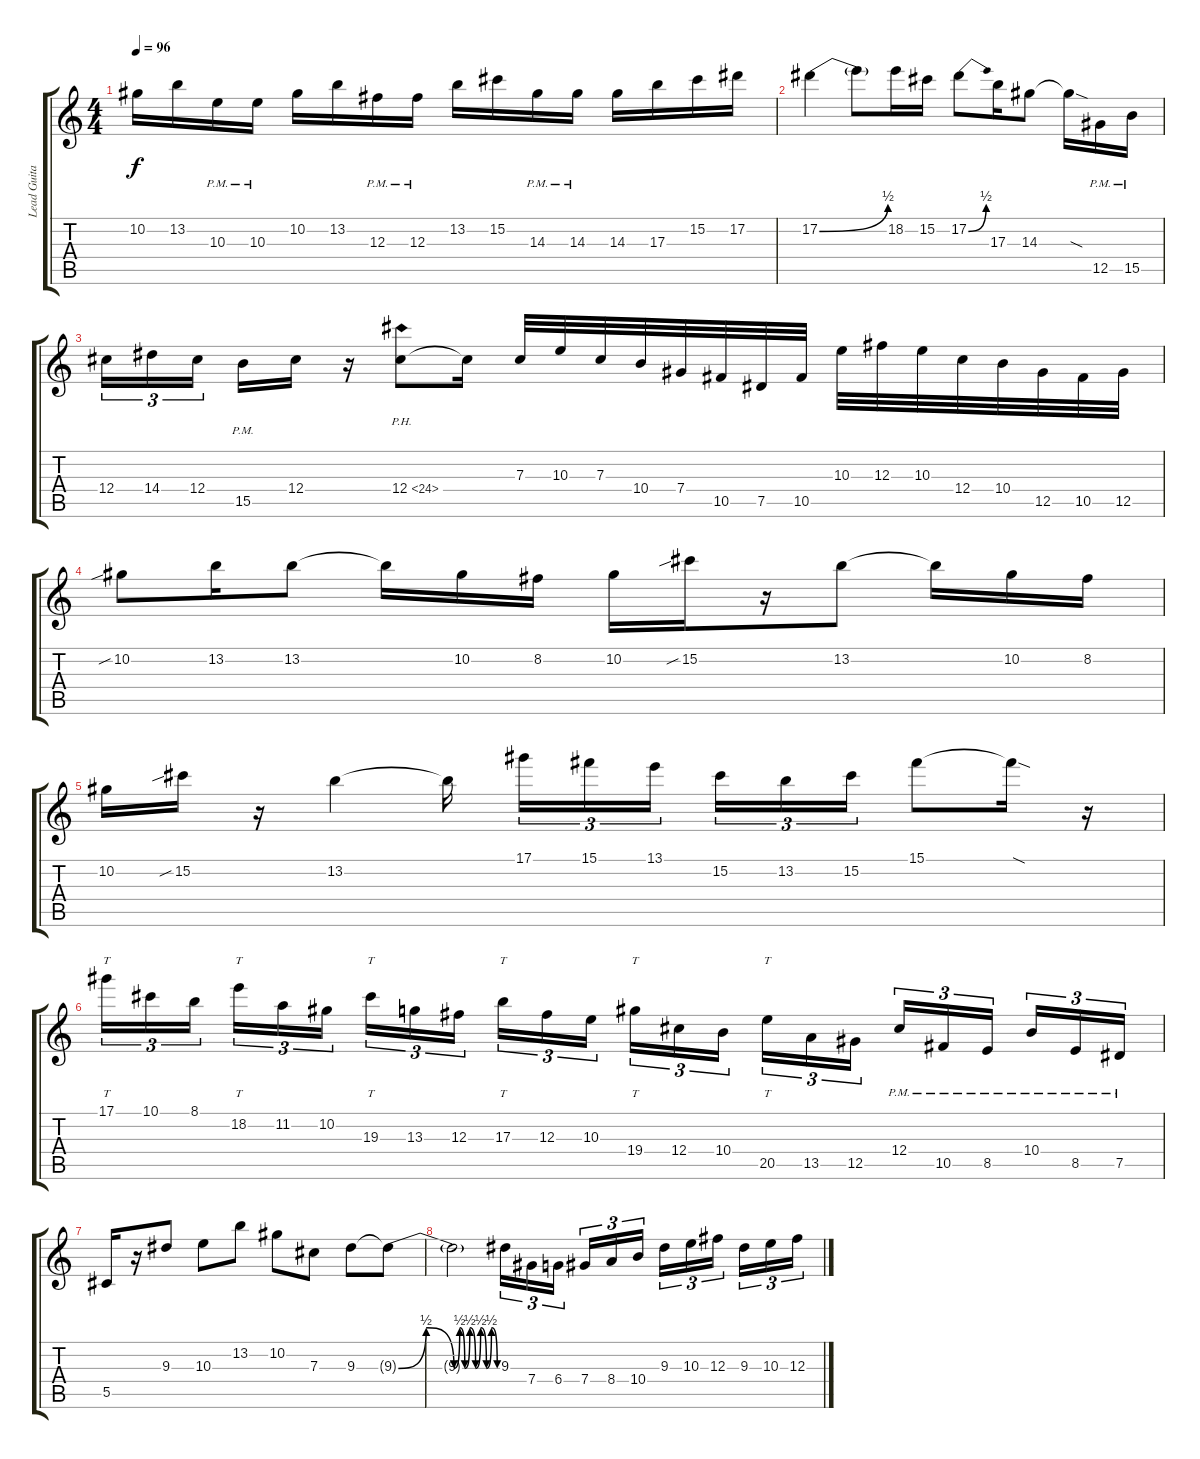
\track ("Lead Guitar" "Lead Guita") {instrument distortionguitar}
\staff {score tabs}
\tuning (Eb4 Bb3 Gb3 Db3 Ab2 Db2) {hide}
\ts (4 4)
\tempo 96
\clef g2
\ks c
10.2.16{dy f} 13.2.16 10.3{pm}.16 10.3{pm}.16 10.2.16 13.2.16 12.3{pm}.16 12.3{pm}.16 13.2.16 15.2.16 14.3{pm}.16 14.3{pm}.16 14.3.16 17.3.16 15.2.16 17.2.16 |
17.2{be (bend 0 0 60 2)}.4 17.2{t}.8 18.2.16 15.2.16 17.2{be (bend 0 0 60 2)}.8 17.3.16 14.3.8 14.3{sod t}.16 12.5{pm}.16 15.5{pm}.16 |
12.4.16{tu (3 2)} 14.4.16{tu (3 2)} 12.4.16{tu (3 2) beam splitsecondary} 15.5{pm}.16 12.4.16 r.16 12.4{ph 12}.8 12.4{t}.16 7.3.32 10.3.32 7.3.32 10.4.32 7.4.32 10.5.32 7.5.32 10.5.32 10.3.32 12.3.32 10.3.32 12.4.32 10.4.32 12.5.32 10.5.32 12.5.32 |
10.2{sib}.8 13.2.16 13.2.8 13.2{t}.16 10.2.16 8.2.16 10.2.16 15.2{sib}.16 r.16 13.2.8 13.2{t}.16 10.2.16 8.2.16 |
10.2.16 15.2{sib}.16 r.16 13.2.4 13.2{t}.16 17.1.16{tu (3 2)} 15.1.16{tu (3 2)} 13.1.16{tu (3 2) beam splitsecondary} 15.2.16{tu (3 2)} 13.2.16{tu (3 2)} 15.2.16{tu (3 2)} 15.1.8 15.1{sod t}.16 r.16 |
17.1.16{tt tu (3 2)} 10.1.16{tu (3 2)} 8.1.16{tu (3 2) beam splitsecondary} 18.2.16{tt tu (3 2)} 11.2.16{tu (3 2)} 10.2.16{tu (3 2)} 19.3.16{tt tu (3 2)} 13.3.16{tu (3 2)} 12.3.16{tu (3 2) beam splitsecondary} 17.3.16{tt tu (3 2)} 12.3.16{tu (3 2)} 10.3.16{tu (3 2)} 19.4.16{tt tu (3 2)} 12.4.16{tu (3 2)} 10.4.16{tu (3 2) beam splitsecondary} 20.5.16{tt tu (3 2)} 13.5.16{tu (3 2)} 12.5.16{tu (3 2)} 12.4{pm}.16{tu (3 2)} 10.5{pm}.16{tu (3 2)} 8.5{pm}.16{tu (3 2) beam splitsecondary} 10.4{pm}.16{tu (3 2)} 8.5{pm}.16{tu (3 2)} 7.5{pm}.16{tu (3 2)} |
5.5.16 r.16 9.3.8 10.3.8 13.2.8 10.2.8 7.3.8 9.3.8 9.3{be (bendrelease 0 0 15 2 45 2 60 0) t}.8 |
9.3{be (custom 0 0 8 2 15 0 22 2 30 0 37 2 45 0 52 2 60 0) t}.2 9.3.16{tu (3 2)} 7.4.16{tu (3 2)} 6.4.16{tu (3 2) beam splitsecondary} 7.4.16{tu (3 2)} 8.4.16{tu (3 2)} 10.4.16{tu (3 2)} 9.3.16{tu (3 2)} 10.3.16{tu (3 2)} 12.3.16{tu (3 2) beam splitsecondary} 9.3.16{tu (3 2)} 10.3.16{tu (3 2)} 12.3.16{tu (3 2)}
